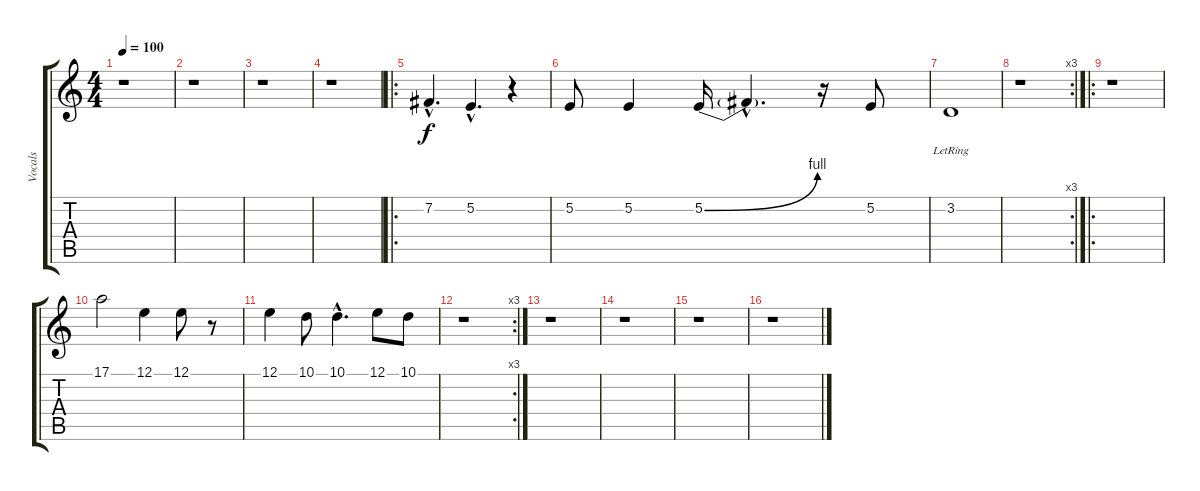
\track ("Vocals" "Vocals") {instrument pad8sweep}
\staff {score tabs}
\tuning (E4 B3 G3 D3 A2 E2) {hide}
\ts (4 4)
\tempo 100
\clef g2
\ks c
r.1{dy f instrument pad8sweep} |
r.1 |
r.1 |
r.1 |
\ro
7.2{hac}.4{d} 5.2{hac}.4{d} r.4 |
5.2.8 5.2.4 5.2{be (bend 0 0 60 4)}.16 5.2{hac t}.4{d} r.16 5.2.8 |
3.2{lr}.1 |
\rc 3
r.1 |
\ro
r.1 |
17.1.2 12.1.4 12.1.8 r.8 |
12.1.4 10.1.8 10.1{hac}.4{d} 12.1.8 10.1.8 |
\rc 3
r.1 |
r.1 |
r.1 |
r.1 |
r.1
